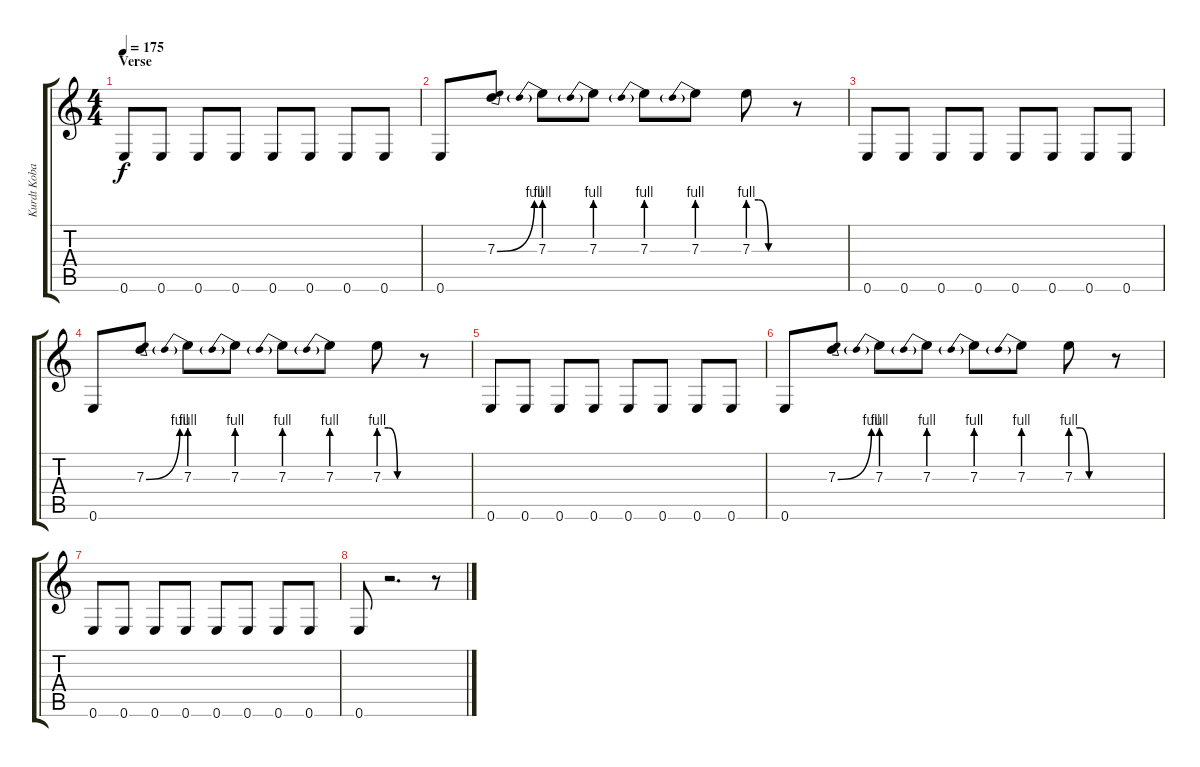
\track ("Kurdt Kobain" "Kurdt Koba") {solo instrument distortionguitar}
\staff {score tabs}
\tuning (E4 B3 G3 D3 A2 E2) {hide}
\ts (4 4)
\section ("" "Verse")
\tempo 175
\clef g2
\ks c
0.6.8{dy f} 0.6.8 0.6.8 0.6.8 0.6.8 0.6.8 0.6.8 0.6.8 |
0.6.8 7.3{be (bend 0 0 60 4)}.8 7.3{be (prebend 0 4 60 4)}.8 7.3{be (prebend 0 4 60 4)}.8 7.3{be (prebend 0 4 60 4)}.8 7.3{be (prebend 0 4 60 4)}.8 7.3{be (custom 0 4 15 4 30 0 60 0)}.8 r.8 |
0.6.8 0.6.8 0.6.8 0.6.8 0.6.8 0.6.8 0.6.8 0.6.8 |
0.6.8 7.3{be (bend 0 0 60 4)}.8 7.3{be (prebend 0 4 60 4)}.8 7.3{be (prebend 0 4 60 4)}.8 7.3{be (prebend 0 4 60 4)}.8 7.3{be (prebend 0 4 60 4)}.8 7.3{be (custom 0 4 15 4 30 0 60 0)}.8 r.8 |
0.6.8 0.6.8 0.6.8 0.6.8 0.6.8 0.6.8 0.6.8 0.6.8 |
0.6.8 7.3{be (bend 0 0 60 4)}.8 7.3{be (prebend 0 4 60 4)}.8 7.3{be (prebend 0 4 60 4)}.8 7.3{be (prebend 0 4 60 4)}.8 7.3{be (prebend 0 4 60 4)}.8 7.3{be (custom 0 4 15 4 30 0 60 0)}.8 r.8 |
0.6.8 0.6.8 0.6.8 0.6.8 0.6.8 0.6.8 0.6.8 0.6.8 |
0.6.8 r.2{d} r.8
